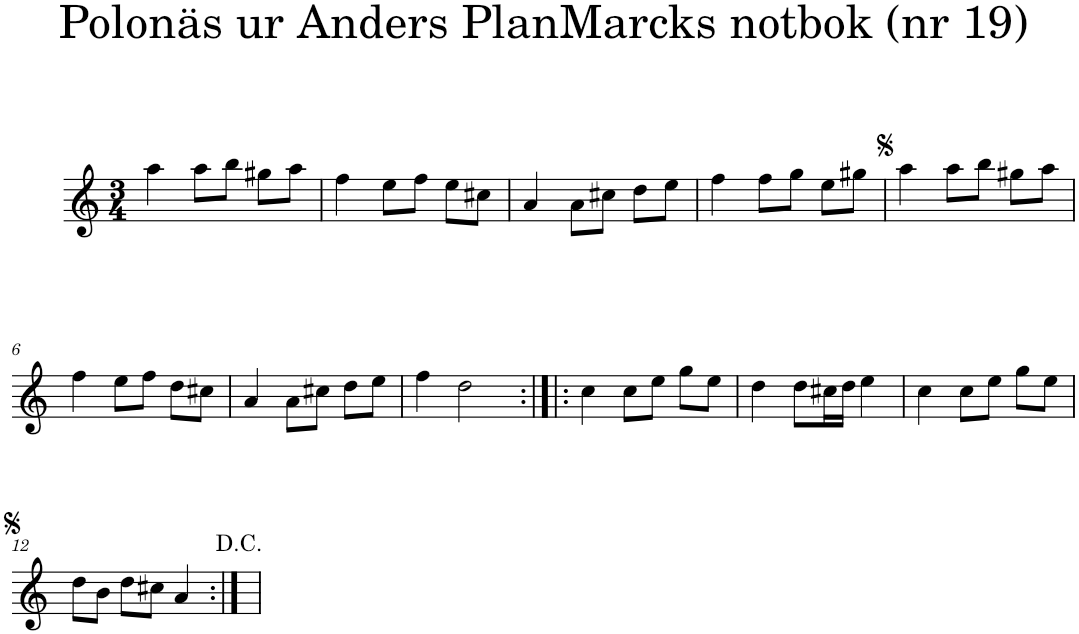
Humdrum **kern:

**kern
*part1
*staff1
*I"Piano
*I'Pno
*clefG2
*k[]
*M3/4
=1
4aa\
8aa\L
8bb\J
8gg#X\L
8aa\J
=2
4ff\
8ee\L
8ff\J
8ee\L
8cc#X\J
=3
4a/
8a\L
8cc#X\J
8dd\L
8ee\J
=4
4ff\
8ff\L
8gg\J
8ee\L
8gg#X\J
=5
4aa\
8aa\L
8bb\J
8gg#X\L
8aa\J
!!LO:LB:g=z
=6
4ff\
8ee\L
8ff\J
8dd\L
8cc#X\J
=7
4a/
8a\L
8cc#X\J
8dd\L
8ee\J
=8
4ff\
2dd\
=9:|!|:
4cc\
8cc\L
8ee\J
8gg\L
8ee\J
=10
4dd\
8dd\L
16cc#X\L
16dd\JJ
4ee\
=11
4cc\
8cc\L
8ee\J
8gg\L
8ee\J
!!LO:LB:g=z
=12
8dd\L
8b\J
8dd\L
8cc#X\J
4a/
=13:|!
8ryy
8ryy
=
*-
